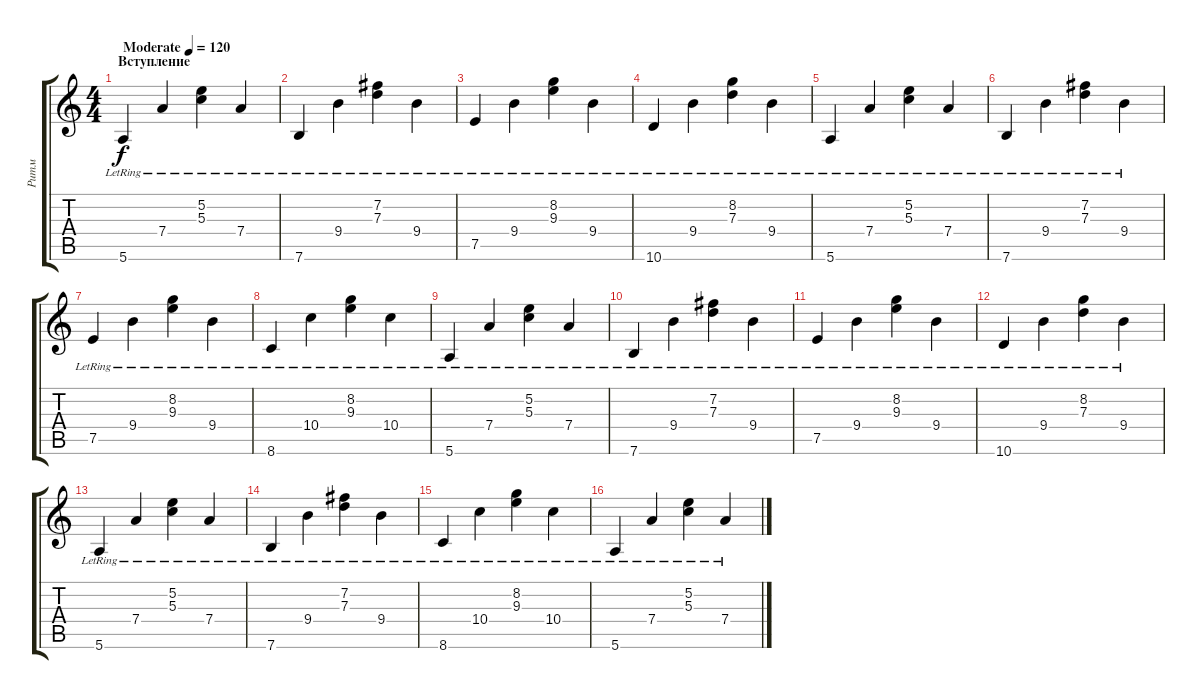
\track ("Ритм" "Ритм") {instrument acousticguitarsteel}
\staff {score tabs}
\tuning (E4 B3 G3 D3 A2 E2) {hide}
\ts (4 4)
\section ("" "Вступление")
\tempo (120 "Moderate")
\clef g2
\ks c
5.6{lr}.4{dy f instrument acousticguitarsteel} 7.4{lr}.4 (5.2{lr} 5.3{lr}).4 7.4{lr}.4 |
7.6{lr}.4 9.4{lr}.4 (7.2{lr} 7.3{lr}).4 9.4{lr}.4 |
7.5{lr}.4 9.4{lr}.4 (8.2{lr} 9.3{lr}).4 9.4{lr}.4 |
10.6{lr}.4 9.4{lr}.4 (8.2{lr} 7.3{lr}).4 9.4{lr}.4 |
5.6{lr}.4 7.4{lr}.4 (5.2{lr} 5.3{lr}).4 7.4{lr}.4 |
7.6{lr}.4 9.4{lr}.4 (7.2{lr} 7.3{lr}).4 9.4{lr}.4 |
7.5{lr}.4 9.4{lr}.4 (8.2{lr} 9.3{lr}).4 9.4{lr}.4 |
8.6{lr}.4 10.4{lr}.4 (8.2{lr} 9.3{lr}).4 10.4{lr}.4 |
5.6{lr}.4 7.4{lr}.4 (5.2{lr} 5.3{lr}).4 7.4{lr}.4 |
7.6{lr}.4 9.4{lr}.4 (7.2{lr} 7.3{lr}).4 9.4{lr}.4 |
7.5{lr}.4 9.4{lr}.4 (8.2{lr} 9.3{lr}).4 9.4{lr}.4 |
10.6{lr}.4 9.4{lr}.4 (8.2{lr} 7.3{lr}).4 9.4{lr}.4 |
5.6{lr}.4 7.4{lr}.4 (5.2{lr} 5.3{lr}).4 7.4{lr}.4 |
7.6{lr}.4 9.4{lr}.4 (7.2{lr} 7.3{lr}).4 9.4{lr}.4 |
8.6{lr}.4 10.4{lr}.4 (8.2{lr} 9.3{lr}).4 10.4{lr}.4 |
5.6{lr}.4 7.4{lr}.4 (5.2{lr} 5.3{lr}).4 7.4{lr}.4
